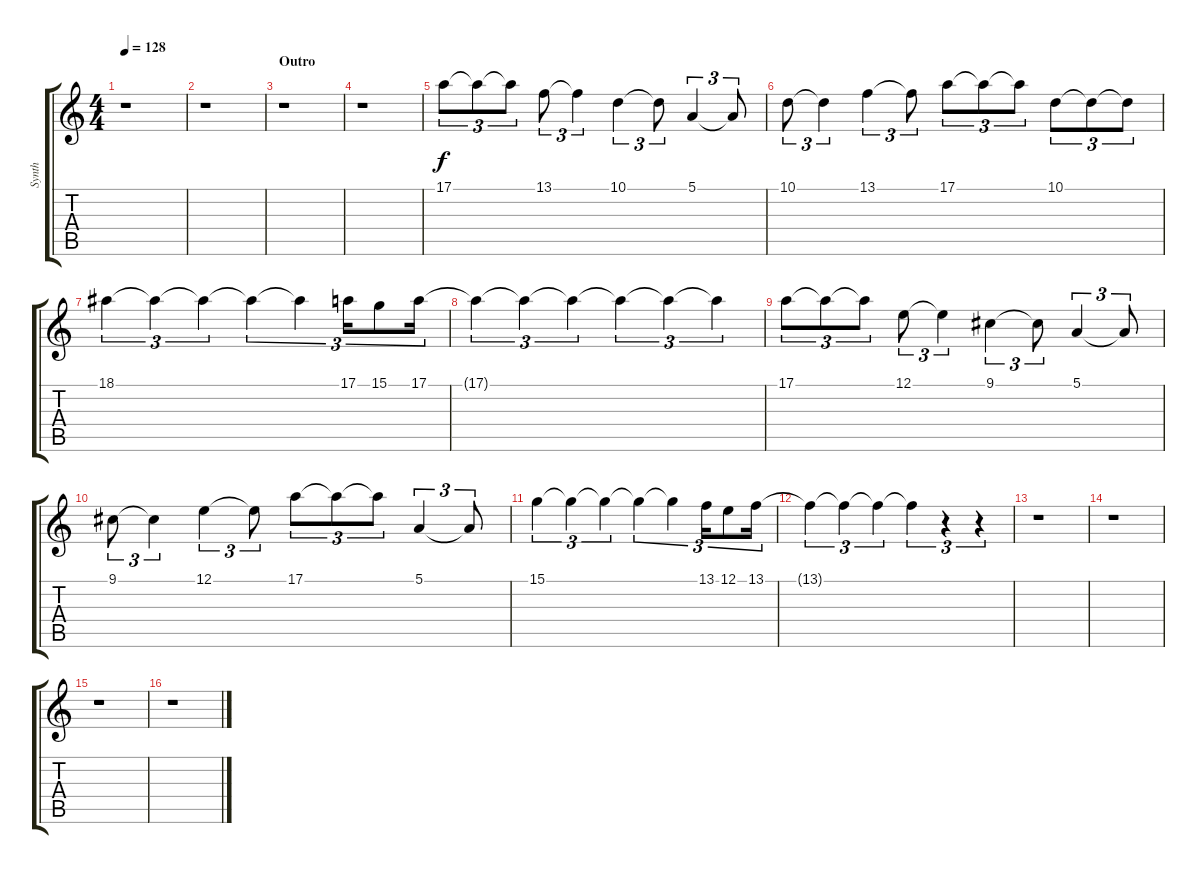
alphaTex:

\track ("Synth" "Synth") {instrument synthstrings1}
\staff {score tabs}
\tuning (E4 B3 G3 D3 A2 E2) {hide}
\ts (4 4)
\tempo 128
\clef g2
\ks c
r.1{dy f} |
r.1 |
\section ("" "Outro")
r.1 |
r.1 |
17.1.8{tu (3 2)} 17.1{t}.8{tu (3 2)} 17.1{t}.8{tu (3 2)} 13.1.8{tu (3 2)} 13.1{t}.4{tu (3 2)} 10.1.4{tu (3 2)} 10.1{t}.8{tu (3 2)} 5.1.4{tu (3 2)} 5.1{t}.8{tu (3 2)} |
10.1.8{tu (3 2)} 10.1{t}.4{tu (3 2)} 13.1.4{tu (3 2)} 13.1{t}.8{tu (3 2)} 17.1.8{tu (3 2)} 17.1{t}.8{tu (3 2)} 17.1{t}.8{tu (3 2)} 10.1.8{tu (3 2)} 10.1{t}.8{tu (3 2)} 10.1{t}.8{tu (3 2)} |
18.1.4{tu (3 2)} 18.1{t}.4{tu (3 2)} 18.1{t}.4{tu (3 2)} 18.1{t}.4{tu (3 2)} 18.1{t}.4{tu (3 2)} 17.1.16{tu (3 2)} 15.1.8{tu (3 2)} 17.1.16{tu (3 2)} |
17.1{t}.4{tu (3 2)} 17.1{t}.4{tu (3 2)} 17.1{t}.4{tu (3 2)} 17.1{t}.4{tu (3 2)} 17.1{t}.4{tu (3 2)} 17.1{t}.4{tu (3 2)} |
17.1.8{tu (3 2)} 17.1{t}.8{tu (3 2)} 17.1{t}.8{tu (3 2)} 12.1.8{tu (3 2)} 12.1{t}.4{tu (3 2)} 9.1.4{tu (3 2)} 9.1{t}.8{tu (3 2)} 5.1.4{tu (3 2)} 5.1{t}.8{tu (3 2)} |
9.1.8{tu (3 2)} 9.1{t}.4{tu (3 2)} 12.1.4{tu (3 2)} 12.1{t}.8{tu (3 2)} 17.1.8{tu (3 2)} 17.1{t}.8{tu (3 2)} 17.1{t}.8{tu (3 2)} 5.1.4{tu (3 2)} 5.1{t}.8{tu (3 2)} |
15.1.4{tu (3 2)} 15.1{t}.4{tu (3 2)} 15.1{t}.4{tu (3 2)} 15.1{t}.4{tu (3 2)} 15.1{t}.4{tu (3 2)} 13.1.16{tu (3 2)} 12.1.8{tu (3 2)} 13.1.16{tu (3 2)} |
13.1{t}.4{tu (3 2)} 13.1{t}.4{tu (3 2)} 13.1{t}.4{tu (3 2)} 13.1{t}.4{tu (3 2)} r.4{tu (3 2)} r.4{tu (3 2)} |
r.1 |
r.1 |
r.1 |
r.1
